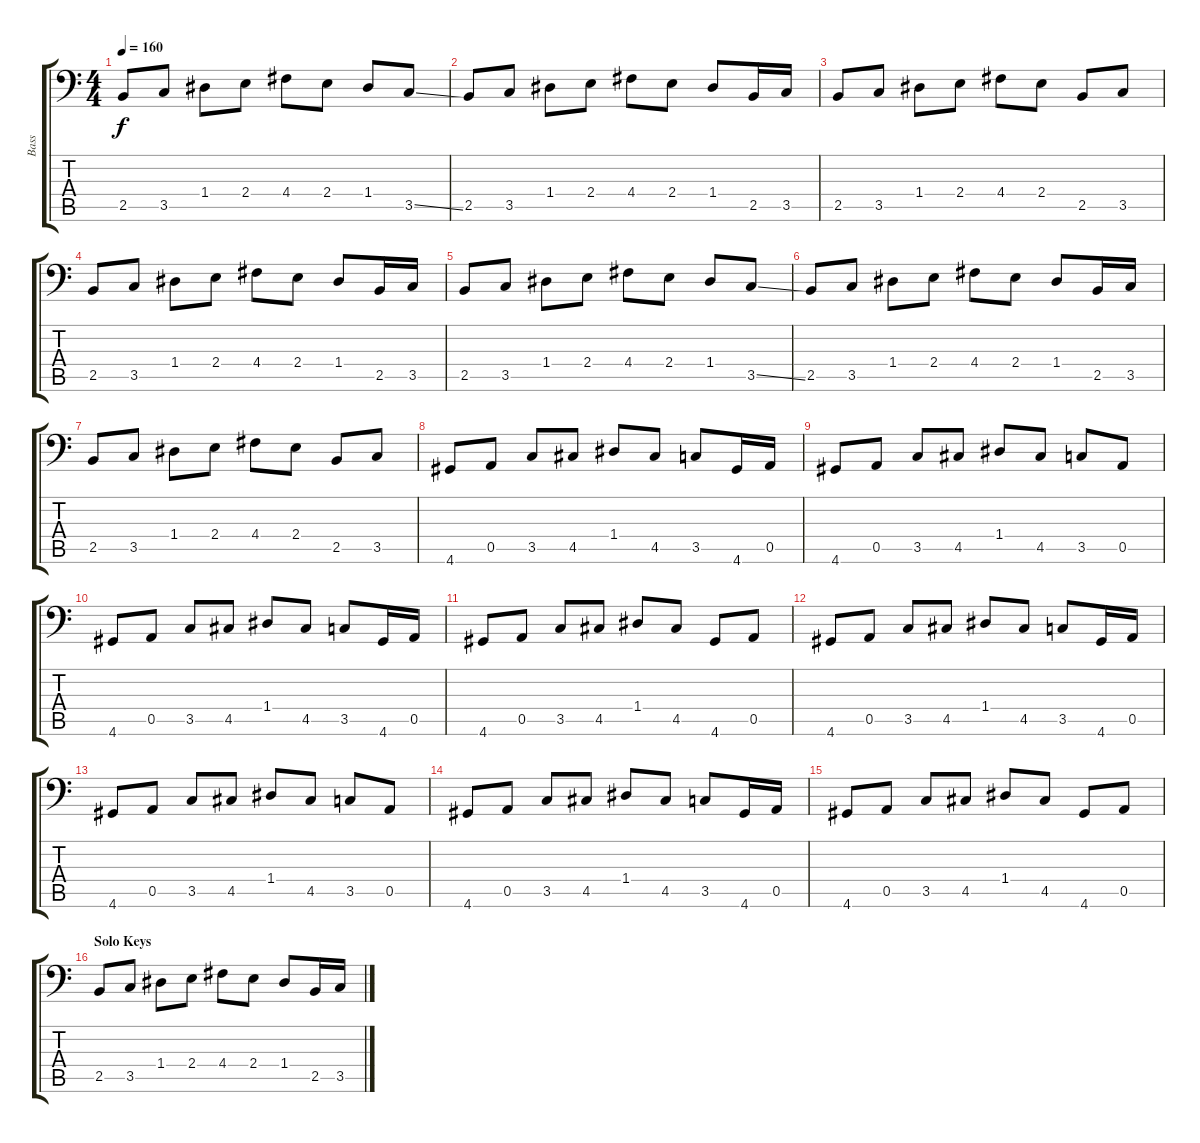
\track ("Bass" "Bass") {instrument electricbasspick}
\staff {score tabs}
\tuning (E4 B3 G2 D2 A1 E1) {hide}
\ts (4 4)
\tempo 160
\clef f4
\ks c
2.5.8{dy f} 3.5.8 1.4.8 2.4.8 4.4.8 2.4.8 1.4.8 3.5{ss}.8 |
2.5.8 3.5.8 1.4.8 2.4.8 4.4.8 2.4.8 1.4.8 2.5.16 3.5.16 |
2.5.8 3.5.8 1.4.8 2.4.8 4.4.8 2.4.8 2.5.8 3.5.8 |
2.5.8 3.5.8 1.4.8 2.4.8 4.4.8 2.4.8 1.4.8 2.5.16 3.5.16 |
2.5.8 3.5.8 1.4.8 2.4.8 4.4.8 2.4.8 1.4.8 3.5{ss}.8 |
2.5.8 3.5.8 1.4.8 2.4.8 4.4.8 2.4.8 1.4.8 2.5.16 3.5.16 |
2.5.8 3.5.8 1.4.8 2.4.8 4.4.8 2.4.8 2.5.8 3.5.8 |
4.6.8 0.5.8 3.5.8 4.5.8 1.4.8 4.5.8 3.5.8 4.6.16 0.5.16 |
4.6.8 0.5.8 3.5.8 4.5.8 1.4.8 4.5.8 3.5.8 0.5.8 |
4.6.8 0.5.8 3.5.8 4.5.8 1.4.8 4.5.8 3.5.8 4.6.16 0.5.16 |
4.6.8 0.5.8 3.5.8 4.5.8 1.4.8 4.5.8 4.6.8 0.5.8 |
4.6.8 0.5.8 3.5.8 4.5.8 1.4.8 4.5.8 3.5.8 4.6.16 0.5.16 |
4.6.8 0.5.8 3.5.8 4.5.8 1.4.8 4.5.8 3.5.8 0.5.8 |
4.6.8 0.5.8 3.5.8 4.5.8 1.4.8 4.5.8 3.5.8 4.6.16 0.5.16 |
4.6.8 0.5.8 3.5.8 4.5.8 1.4.8 4.5.8 4.6.8 0.5.8 |
\section ("" "Solo Keys")
2.5.8 3.5.8 1.4.8 2.4.8 4.4.8 2.4.8 1.4.8 2.5.16 3.5.16
